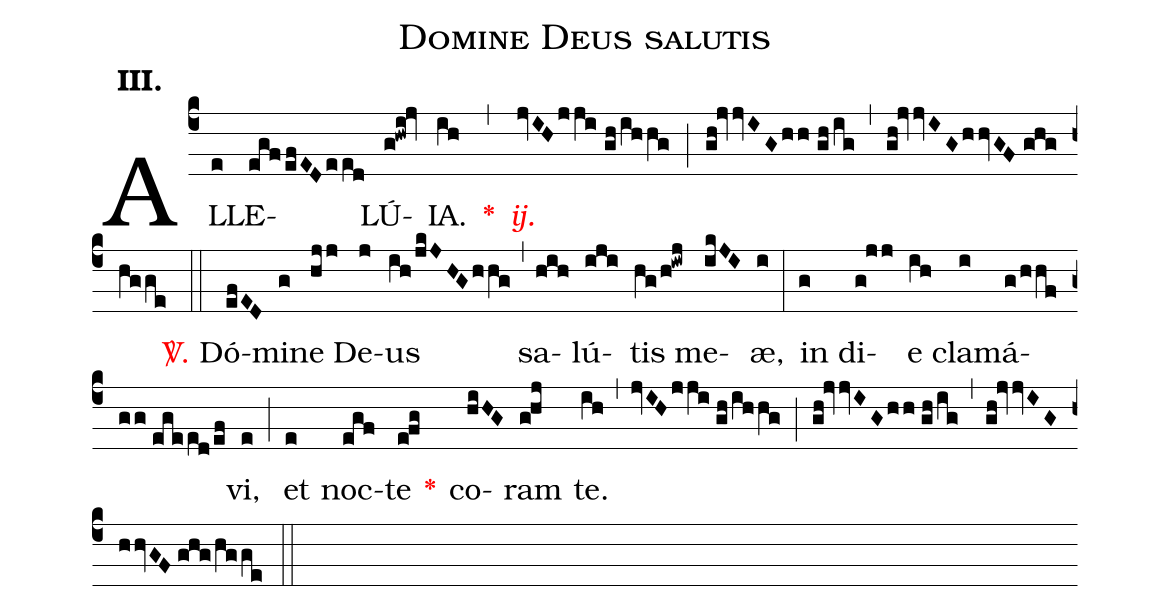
name:Domine Deus salutis;
mode:III.;
office-part:Alleluia;
%%
(c4) AL(e)LE(egf/efED/eed)LÚ(g!hwi!jv)IA.(ih) <v>\red{*}</v>(,) <v>\redit{ij.}</v>(jvIH/jji//gh/ihhg) (;) (gh!jvvIG/hh//gh/ig) (,) (gh!jvvIG/hhvGF//ghg/hgge) (::) <v>\red{\Vbar.}</v> Dó(efED)mi(g)ne(hjj) De(j)us(ih/jkJHG/hhg) (,) sa(hih)lú(iji)tis(hg/h!iwj) me(ikJI)æ,(i) (:) in(g) di(g!jj)e(ih) cla(i)má(g/hhf/gg//egeed/ef)vi,(e) (;) et(e) noc(egf)te(e!fg) <v>\red{*}</v>() co(hiHG)ram(g!hj) te.(ih) (,) (jvIH/jji//gh/ihhg) (;) (gh!jvvIG/hh//gh/ig) (,) (gh!jvvIG/hhvGF//ghg/hgge) (::)
